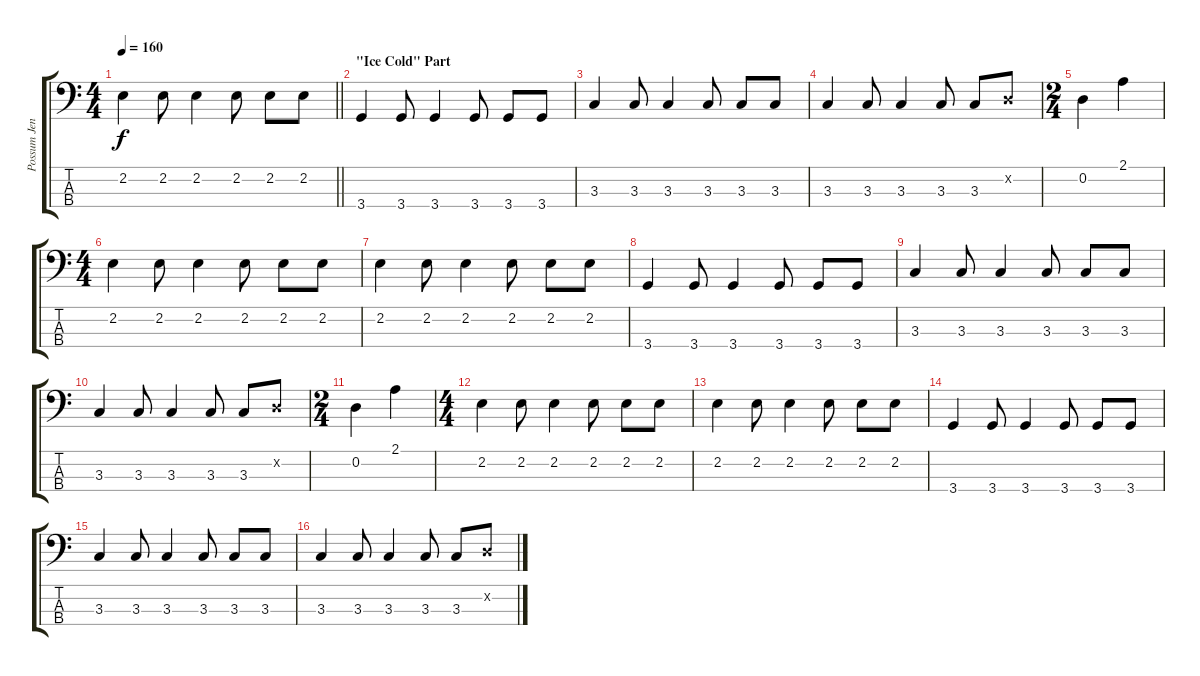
\track ("Possum Jenkins (Bass)" "Possum Jen") {instrument fretlessbass}
\staff {score tabs}
\tuning (G2 D2 A1 E1) {hide}
\ts (4 4)
\tempo 160
\clef f4
\barLineRight lightlight
\ks c
2.2.4{dy f} 2.2.8 2.2.4 2.2.8 2.2.8 2.2.8 |
\section ("" "\"Ice Cold\" Part")
3.4.4 3.4.8 3.4.4 3.4.8 3.4.8 3.4.8 |
3.3.4 3.3.8 3.3.4 3.3.8 3.3.8 3.3.8 |
3.3.4 3.3.8 3.3.4 3.3.8 3.3.8 0.2{x}.8 |
\ts (2 4)
0.2.4 2.1.4 |
\ts (4 4)
2.2.4 2.2.8 2.2.4 2.2.8 2.2.8 2.2.8 |
2.2.4 2.2.8 2.2.4 2.2.8 2.2.8 2.2.8 |
3.4.4 3.4.8 3.4.4 3.4.8 3.4.8 3.4.8 |
3.3.4 3.3.8 3.3.4 3.3.8 3.3.8 3.3.8 |
3.3.4 3.3.8 3.3.4 3.3.8 3.3.8 0.2{x}.8 |
\ts (2 4)
0.2.4 2.1.4 |
\ts (4 4)
2.2.4 2.2.8 2.2.4 2.2.8 2.2.8 2.2.8 |
2.2.4 2.2.8 2.2.4 2.2.8 2.2.8 2.2.8 |
3.4.4 3.4.8 3.4.4 3.4.8 3.4.8 3.4.8 |
3.3.4 3.3.8 3.3.4 3.3.8 3.3.8 3.3.8 |
3.3.4 3.3.8 3.3.4 3.3.8 3.3.8 0.2{x}.8
